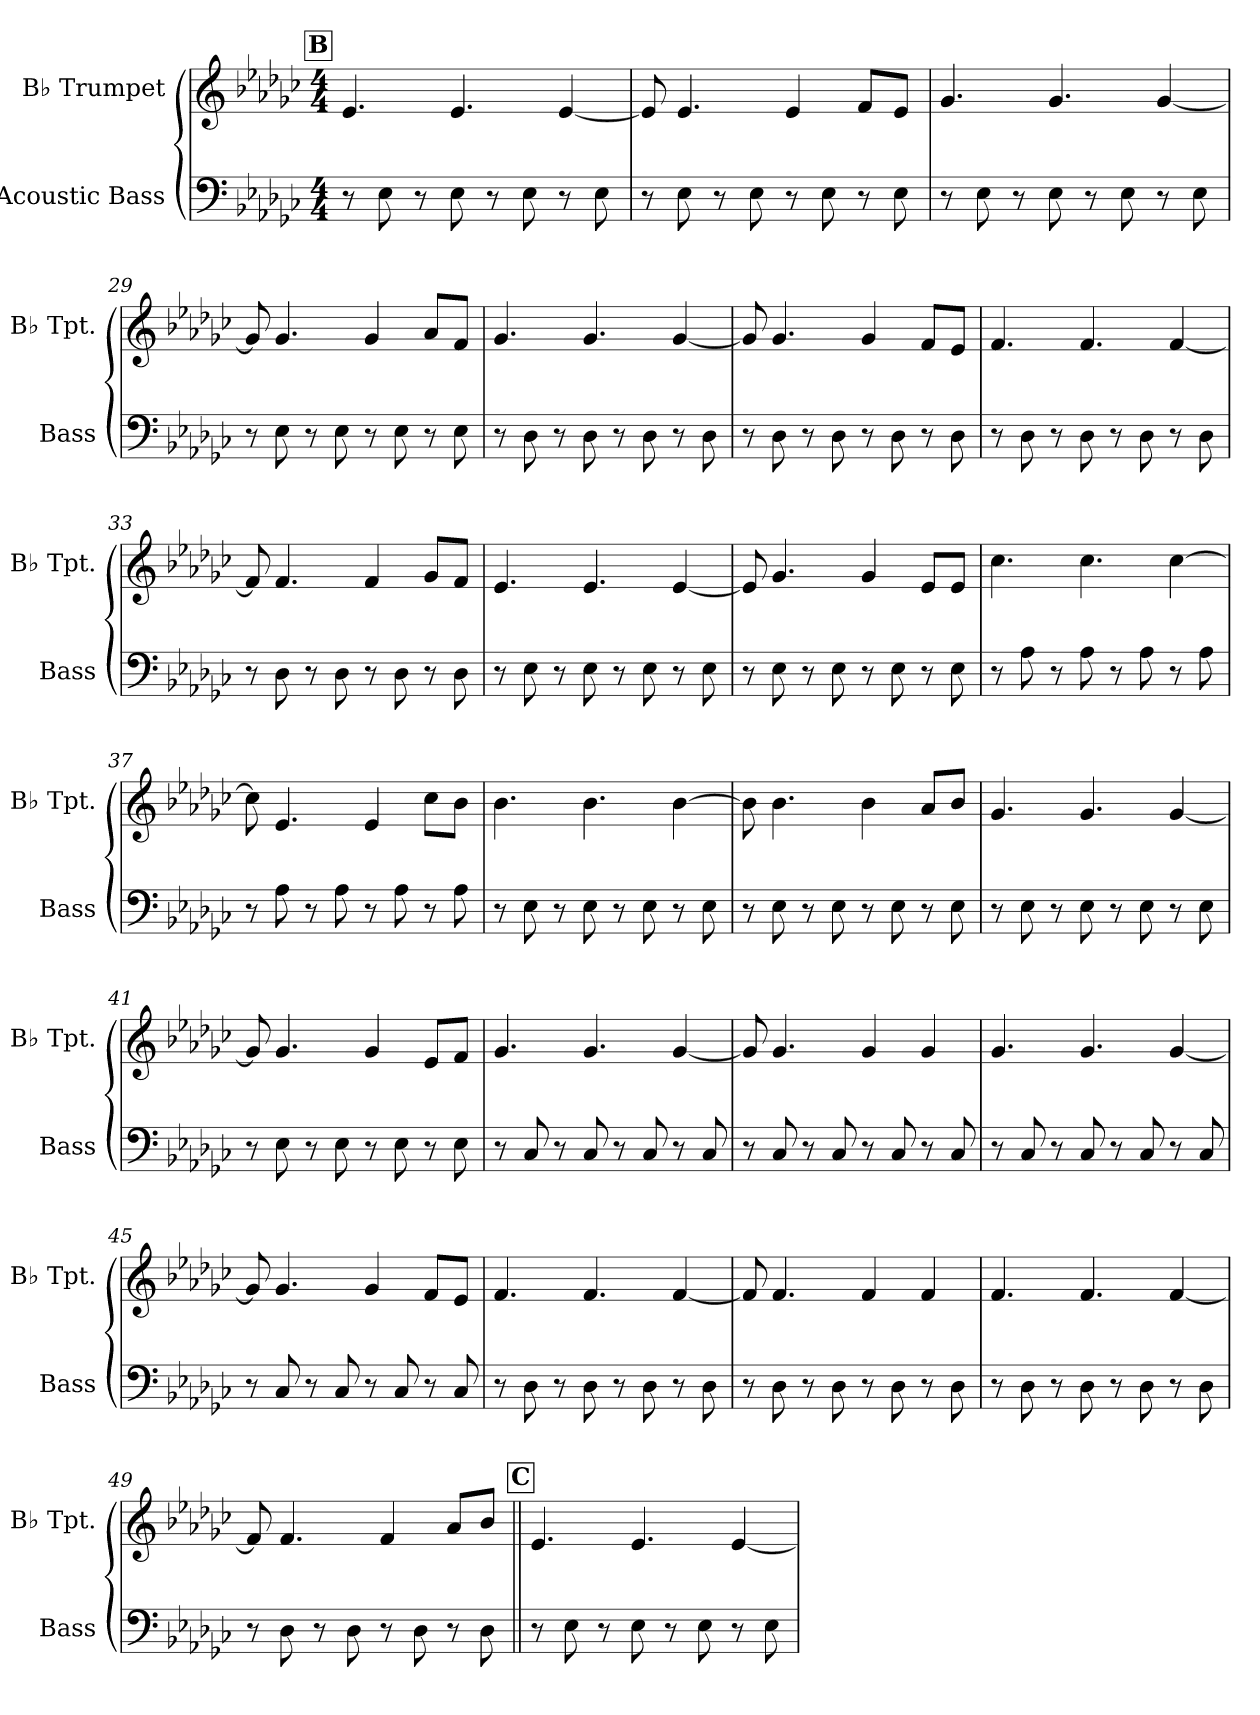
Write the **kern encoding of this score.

**kern	**kern
*part2	*part1
*staff2	*staff1
*I"Acoustic Bass	*I"B♭ Trumpet
*I'Bass	*I'B♭ Tpt.
*clefF4	*clefG2
*ITrd7c12	*
*k[b-e-a-d-g-c-]	*k[b-e-a-d-g-c-]
*M4/4	*M4/4
!!LO:REH:place=s1:a:B:fs=14:t=B
=26	=26
8r	4.e-
8EE-	.
8r	.
8EE-	4.e-
8r	.
8EE-	.
8r	[4e-
8EE-	.
=27	=27
8r	8e-]
8EE-	4.e-
8r	.
8EE-	.
8r	4e-
8EE-	.
8r	8fL
8EE-	8e-J
=28	=28
8r	4.g-
8EE-	.
8r	.
8EE-	4.g-
8r	.
8EE-	.
8r	[4g-
8EE-	.
=29	=29
8r	8g-]
8EE-	4.g-
8r	.
8EE-	.
8r	4g-
8EE-	.
8r	8a-L
8EE-	8fJ
=30	=30
8r	4.g-
8DD-	.
8r	.
8DD-	4.g-
8r	.
8DD-	.
8r	[4g-
8DD-	.
=31	=31
8r	8g-]
8DD-	4.g-
8r	.
8DD-	.
8r	4g-
8DD-	.
8r	8fL
8DD-	8e-J
=32	=32
8r	4.f
8DD-	.
8r	.
8DD-	4.f
8r	.
8DD-	.
8r	[4f
8DD-	.
=33	=33
8r	8f]
8DD-	4.f
8r	.
8DD-	.
8r	4f
8DD-	.
8r	8g-L
8DD-	8fJ
=34	=34
8r	4.e-
8EE-	.
8r	.
8EE-	4.e-
8r	.
8EE-	.
8r	[4e-
8EE-	.
=35	=35
8r	8e-]
8EE-	4.g-
8r	.
8EE-	.
8r	4g-
8EE-	.
8r	8e-L
8EE-	8e-J
=36	=36
8r	4.cc-
8AA-	.
8r	.
8AA-	4.cc-
8r	.
8AA-	.
8r	[4cc-
8AA-	.
=37	=37
8r	8cc-]
8AA-	4.e-
8r	.
8AA-	.
8r	4e-
8AA-	.
8r	8cc-L
8AA-	8b-J
=38	=38
8r	4.b-
8EE-	.
8r	.
8EE-	4.b-
8r	.
8EE-	.
8r	[4b-
8EE-	.
=39	=39
8r	8b-]
8EE-	4.b-
8r	.
8EE-	.
8r	4b-
8EE-	.
8r	8a-L
8EE-	8b-J
=40	=40
8r	4.g-
8EE-	.
8r	.
8EE-	4.g-
8r	.
8EE-	.
8r	[4g-
8EE-	.
=41	=41
8r	8g-]
8EE-	4.g-
8r	.
8EE-	.
8r	4g-
8EE-	.
8r	8e-L
8EE-	8fJ
=42	=42
8r	4.g-
8CC-	.
8r	.
8CC-	4.g-
8r	.
8CC-	.
8r	[4g-
8CC-	.
=43	=43
8r	8g-]
8CC-	4.g-
8r	.
8CC-	.
8r	4g-
8CC-	.
8r	4g-
8CC-	.
=44	=44
8r	4.g-
8CC-	.
8r	.
8CC-	4.g-
8r	.
8CC-	.
8r	[4g-
8CC-	.
=45	=45
8r	8g-]
8CC-	4.g-
8r	.
8CC-	.
8r	4g-
8CC-	.
8r	8fL
8CC-	8e-J
=46	=46
8r	4.f
8DD-	.
8r	.
8DD-	4.f
8r	.
8DD-	.
8r	[4f
8DD-	.
=47	=47
8r	8f]
8DD-	4.f
8r	.
8DD-	.
8r	4f
8DD-	.
8r	4f
8DD-	.
=48	=48
8r	4.f
8DD-	.
8r	.
8DD-	4.f
8r	.
8DD-	.
8r	[4f
8DD-	.
=49	=49
8r	8f]
8DD-	4.f
8r	.
8DD-	.
8r	4f
8DD-	.
8r	8a-L
8DD-	8b-J
!!LO:REH:place=s1:a:B:fs=14:t=C
=50||	=50||
8r	4.e-
8EE-	.
8r	.
8EE-	4.e-
8r	.
8EE-	.
8r	[4e-
8EE-	.
=	=
*-	*-
